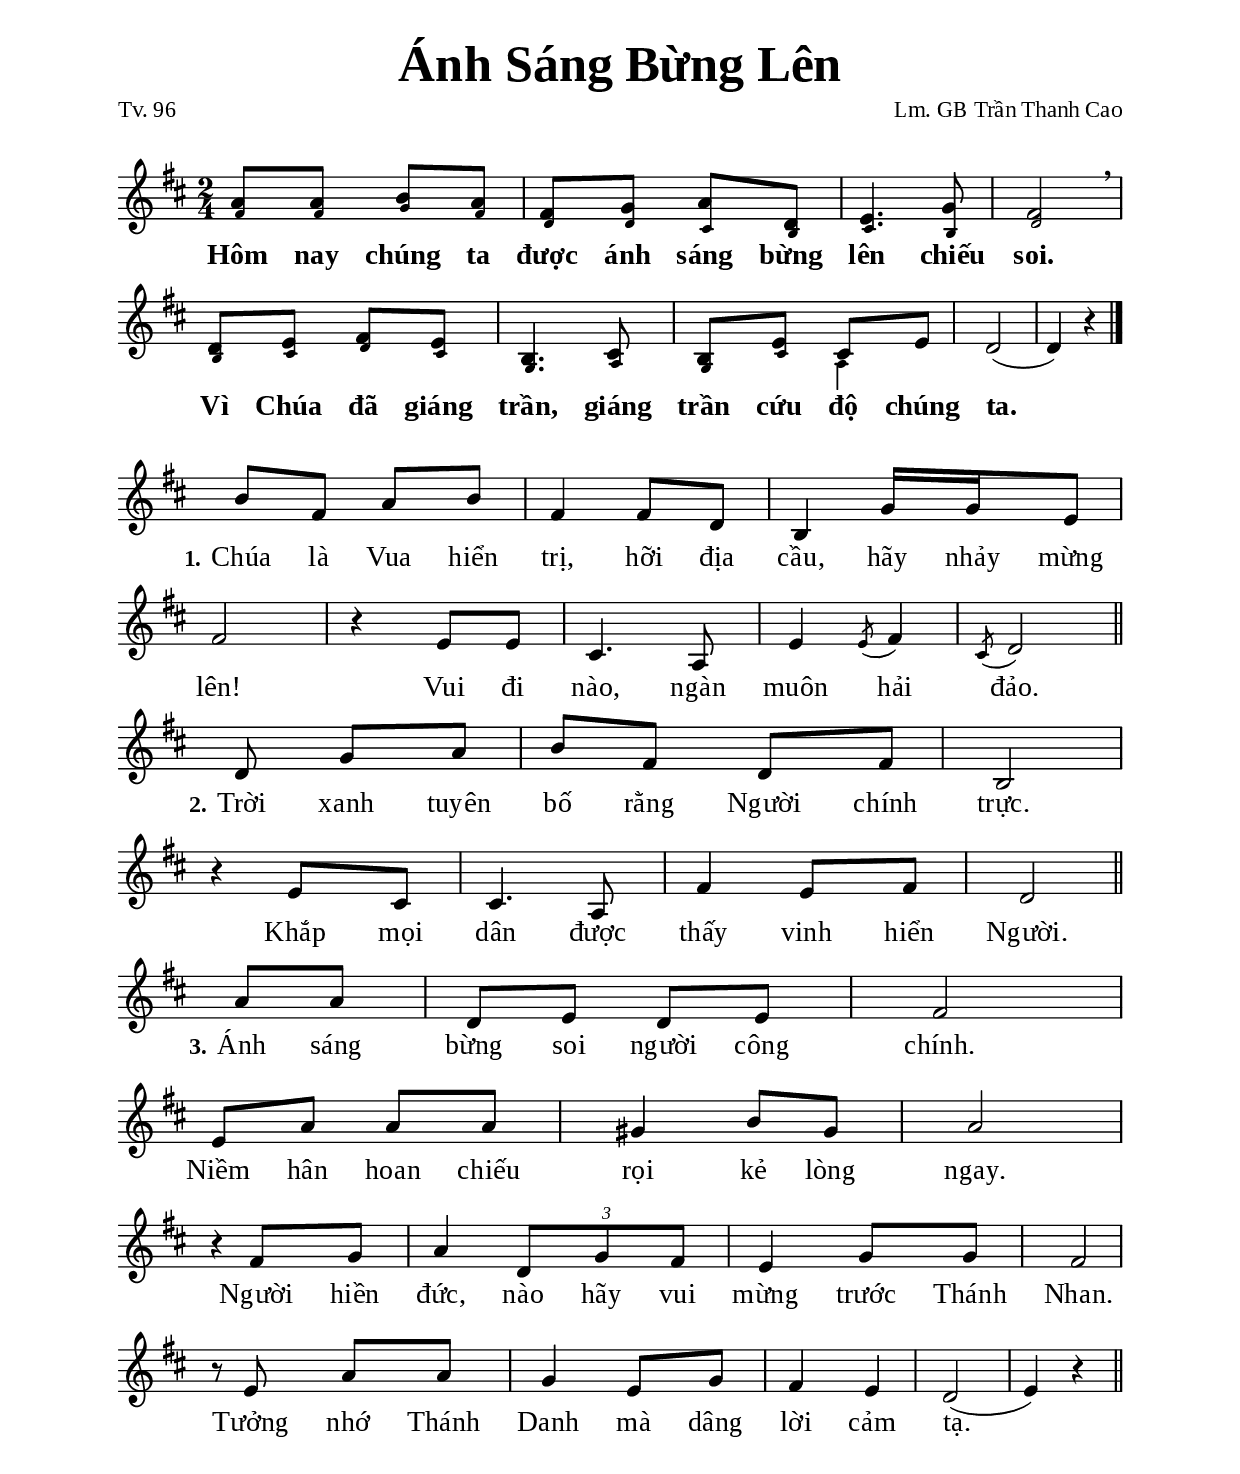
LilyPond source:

% Cài đặt chung
\version "2.22.1"
\include "english.ly"

\header {
  title = \markup { \fontsize #3 "Ánh Sáng Bừng Lên" }
  poet = "Tv. 96"
  composer = "Lm. GB Trần Thanh Cao"
  arranger = " "
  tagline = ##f
}

% Nhạc điệp khúc
nhacDiepKhucSop = \relative c'' {
  a8 a b a |
  fs g a d, |
  e4. g8 |
  fs2 \breathe |
  d8 e fs e |
  b4. cs8 |
  b e cs e |
  d2 ( |
  d4) r \bar "|."
}

% Nốt bè phụ
nhacDiepKhucBas = \relative c' {
  fs8 fs 	g fs |
  d d cs b |
  cs4. b8 |
  d2 |
  b8 cs d cs |
  g4. a8 |
  g cs a4 |
  d2 ( |
  d4) r
}

% Nhạc phiên khúc
nhacPhienKhucMot = \relative c'' {
  b8 fs a b |
  fs4 fs8 d |
  b4 g'16 g e8 |
  fs2 |
  r4 e8 e |
  cs4. a8 |
  e'4 \acciaccatura e8 fs4 |
  \acciaccatura cs8 d2 \bar "||"
}

nhacPhienKhucHai = \relative c' {
  \partial 4. d8 g a |
  b fs d fs |
  b,2 |
  r4 e8 cs |
  cs4. a8 |
  fs'4 e8 fs |
  d2 \bar "||"
}

nhacPhienKhucBa = \relative c'' {
  \partial 4 a8 a |
  d,8 e d e |
  fs2 |
  e8 a a a |
  gs4b8 gs |
  a2 |
  r4 fs8 g |
  a4 \tuplet 3/2 { d,8 g fs } |
  e4 g8 g |
  fs2 |
  r8 e a a |
  g4 e8 g |
  fs4 e |
  d2 ( |
  e4) r \bar "||"
}

% Lời điệp khúc
loiDiepKhuc = \lyricmode {
  Hôm nay chúng ta được ánh sáng bừng lên chiếu soi.
  Vì Chúa đã giáng trần, giáng trần cứu độ chúng ta.
}

% Lời phiên khúc
loiPhienKhucMot = \lyricmode {
  \set stanza = #"1."
  Chúa là Vua hiển trị, hỡi địa cầu, hãy nhảy mừng lên!
  Vui đi nào, ngàn muôn hải đảo.
}

loiPhienKhucHai = \lyricmode {
  \set stanza = #"2."
  Trời xanh tuyên bố rằng Người chính trực.
  Khắp mọi dân được thấy vinh hiển Người.
}

loiPhienKhucBa = \lyricmode {
  \set stanza = #"3."
  Ánh sáng bừng soi người công chính.
  Niềm hân hoan chiếu rọi kẻ lòng ngay.
  Người hiền đức, nào hãy vui mừng trước Thánh Nhan.
  Tưởng nhớ Thánh Danh mà dâng lời cảm tạ.
}

% Dàn trang
\paper {
  #(set-paper-size "a4")
  top-margin = 15\mm
  bottom-margin = 10\mm
  left-margin = 20\mm
  right-margin = 20\mm
  indent = #0
  #(define fonts
    (make-pango-font-tree
      "Liberation Serif"
      "Liberation Serif"
      "Liberation Serif"
      (/ 20 20)))
  %page-count = #1
  system-system-spacing = #'((basic-distance . 12))
  score-system-spacing = #'((basic-distance . 12))
}

% Thiết lập tông và nhịp
TongNhip = { \key d \major \time 2/4 }

% Đổi kích thước nốt cho bè phụ
notBePhu =
#(define-music-function (font-size music) (number? ly:music?)
   (for-some-music
     (lambda (m)
       (if (music-is-of-type? m 'rhythmic-event)
           (begin
             (set! (ly:music-property m 'tweaks)
                   (cons `(font-size . ,font-size)
                         (ly:music-property m 'tweaks)))
             #t)
           #f))
     music)
   music)

\score {
  \new ChoirStaff <<
    \new Staff = diepKhuc \with {
        \consists "Merge_rests_engraver"
        %\magnifyStaff #(magstep +1)
        printPartCombineTexts = ##f
      }
      <<
      \new Voice \TongNhip \partCombine 
        \nhacDiepKhucSop
        \notBePhu -3 { \nhacDiepKhucBas }
      \new NullVoice = nhacThamChieu \nhacDiepKhucSop
      \new Lyrics \lyricsto nhacThamChieu \loiDiepKhuc
      >>
  >>
  \layout {
    \override Lyrics.LyricText.font-series = #'bold
    \override Lyrics.LyricText.font-size = #+2
    \override Lyrics.LyricSpace.minimum-distance = #2.5
    \override Score.BarNumber.break-visibility = ##(#f #f #f)
    \override Score.SpacingSpanner.uniform-stretching = ##t
  }
}

\markup { \vspace #0.5 }

\score {
  \new ChoirStaff <<
    \new Staff = phienKhuc \with {
        %\magnifyStaff #(magstep +1)
      }
      <<
      \new Voice = beSop {
        \TongNhip \nhacPhienKhucMot
      }
    >>
    \new Lyrics \lyricsto beSop \loiPhienKhucMot
  >>
  \layout {
    \override Staff.TimeSignature.transparent = ##t
    \override Lyrics.LyricText.font-size = #+2
    \override Lyrics.LyricSpace.minimum-distance = #3.5
    \override Score.BarNumber.break-visibility = ##(#f #f #f)
    \override Score.SpacingSpanner.uniform-stretching = ##t
  }
}

\score {
  \new ChoirStaff <<
    \new Staff = phienKhuc \with {
        %\magnifyStaff #(magstep +1)
      }
      <<
      \new Voice = beSop {
        \TongNhip \nhacPhienKhucHai
      }
    >>
    \new Lyrics \lyricsto beSop \loiPhienKhucHai
  >>
  \layout {
    \override Staff.TimeSignature.transparent = ##t
    \override Lyrics.LyricText.font-size = #+2
    \override Lyrics.LyricSpace.minimum-distance = #5
    \override Score.BarNumber.break-visibility = ##(#f #f #f)
    \override Score.SpacingSpanner.uniform-stretching = ##t
  }
}

\score {
  \new ChoirStaff <<
    \new Staff = phienKhuc \with {
        %\magnifyStaff #(magstep +1)
      }
      <<
      \new Voice = beSop {
        \TongNhip \nhacPhienKhucBa
      }
    >>
    \new Lyrics \lyricsto beSop \loiPhienKhucBa
  >>
  \layout {
    \override Staff.TimeSignature.transparent = ##t
    \override Lyrics.LyricText.font-size = #+2
    \override Lyrics.LyricSpace.minimum-distance = #3.5
    \override Score.BarNumber.break-visibility = ##(#f #f #f)
    \override Score.SpacingSpanner.uniform-stretching = ##t
  }
}